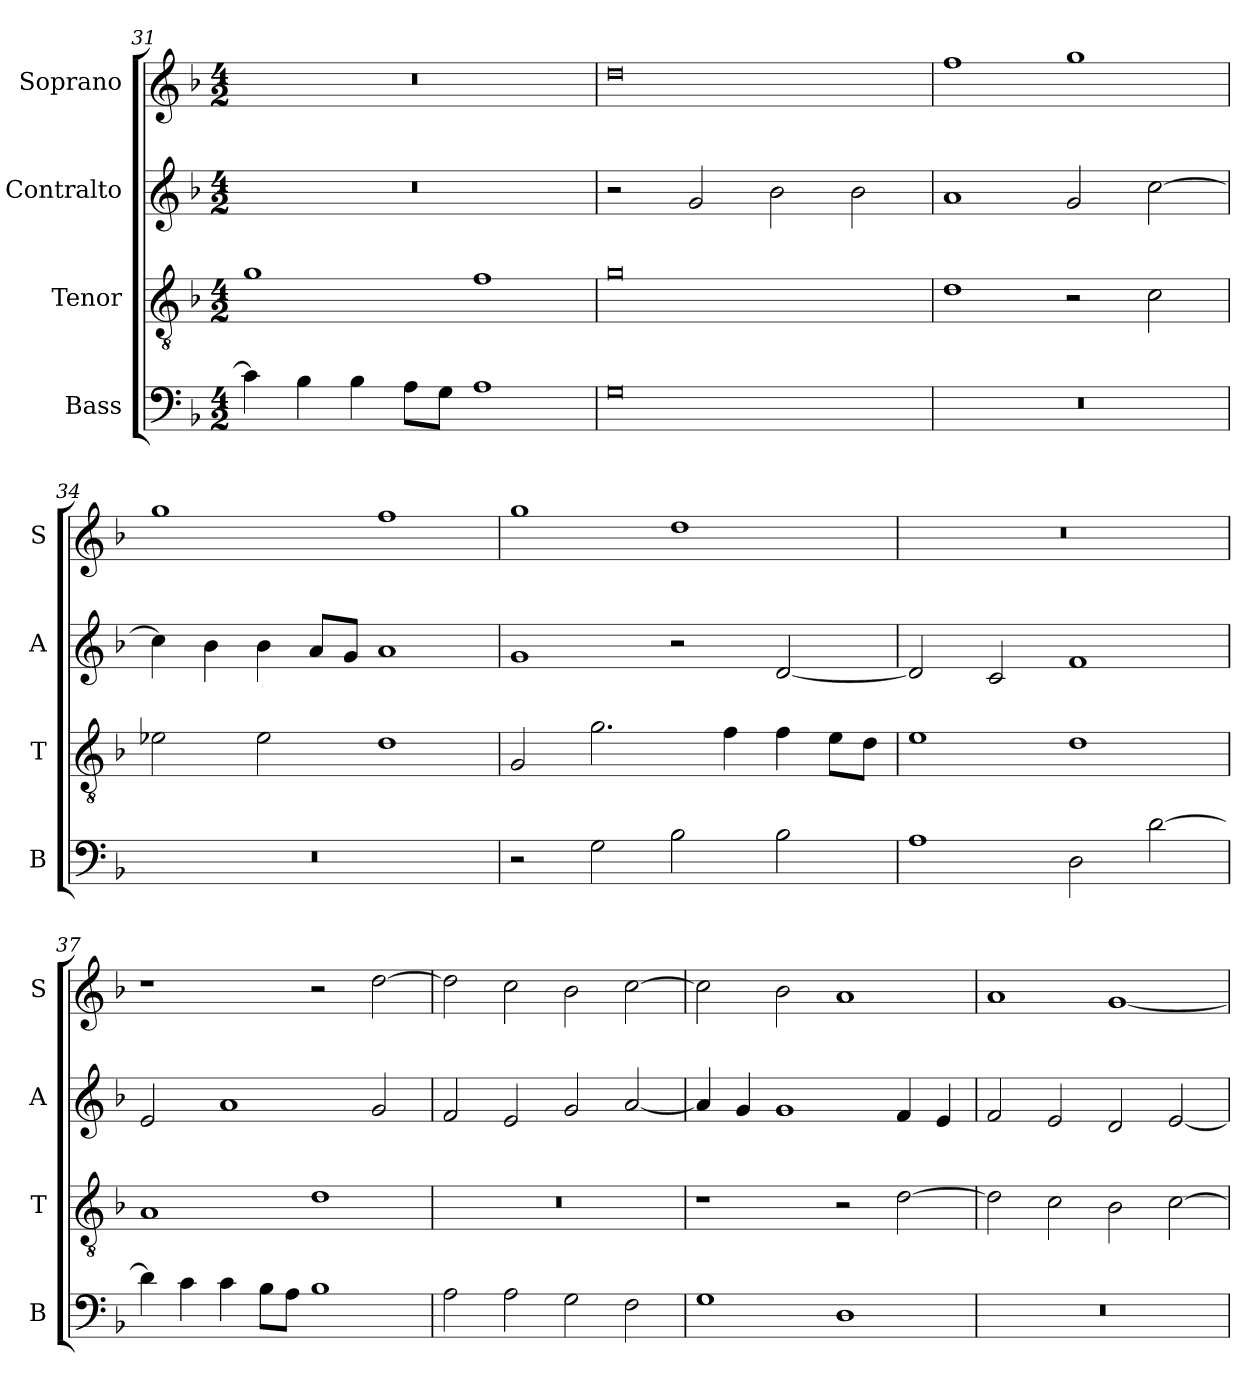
**kern	**kern	**kern	**kern
*part4	*part3	*part2	*part1
*staff4	*staff3	*staff2	*staff1
*I"Bass	*I"Tenor	*I"Contralto	*I"Soprano
*I'B	*I'T	*I'A	*I'S
*clefF4	*clefGv2	*clefG2	*clefG2
*k[b-]	*k[b-]	*k[b-]	*k[b-]
*M4/2	*M4/2	*M4/2	*M4/2
=31	=31	=31	=31
4c]	1g	0r	0r
4B-	.	.	.
4B-	.	.	.
8A\L	.	.	.
8G\J	.	.	.
1A	1f	.	.
=32	=32	=32	=32
0G	0g	2r	0dd
.	.	2g	.
.	.	2b-	.
.	.	2b-	.
=33	=33	=33	=33
0r	1d	1a	1ff
.	2r	2g	1gg
.	2c	[2cc	.
=34	=34	=34	=34
0r	2e-X	4cc]	1gg
.	.	4b-	.
.	2e-	4b-	.
.	.	8a/L	.
.	.	8g/J	.
.	1d	1a	1ff
=35	=35	=35	=35
2r	2G	1g	1gg
2G	2.g	.	.
2B-	.	2r	1dd
.	4f	.	.
2B-	4f	[2d	.
.	8e\L	.	.
.	8d\J	.	.
=36	=36	=36	=36
1A	1e	2d]	0r
.	.	2c	.
2D	1d	1f	.
[2d	.	.	.
=37	=37	=37	=37
4d]	1A	2e	1r
4c	.	.	.
4c	.	1a	.
8B-\L	.	.	.
8A\J	.	.	.
1B-	1d	.	2r
.	.	2g	[2dd
=38	=38	=38	=38
2A	0r	2f	2dd]
2A	.	2e	2cc
2G	.	2g	2b-
2F	.	[2a	[2cc
=39	=39	=39	=39
1G	1r	4a]	2cc]
.	.	4g	.
.	.	1g	2b-
1D	2r	.	1a
.	[2d	4f	.
.	.	4e	.
=40	=40	=40	=40
0r	2d]	2f	1a
.	2c	2e	.
.	2B-	2d	[1g
.	[2c	[2e	.
=	=	=	=
*-	*-	*-	*-
